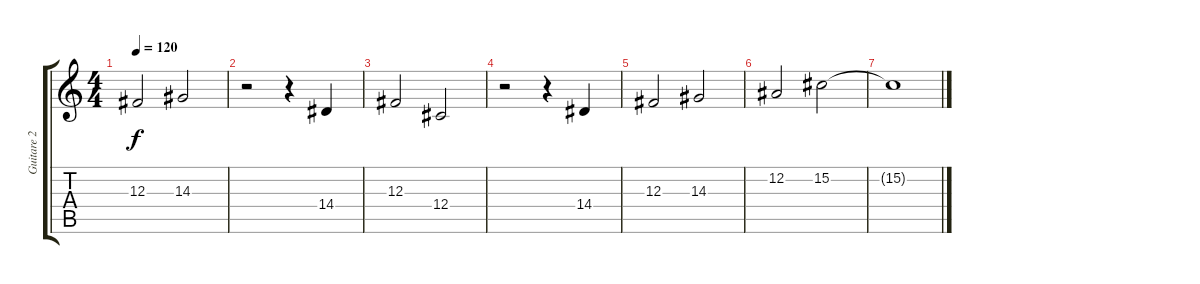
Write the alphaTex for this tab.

\track ("Guitare 2 (Orchestre 1)" "Guitare 2 ") {instrument stringensemble1}
\staff {score tabs}
\tuning (Eb4 Bb3 Gb3 Db3 Ab2 Eb2) {hide}
\ts (4 4)
\tempo 120
\clef g2
\ks c
12.3.2{dy f} 14.3.2 |
r.2 r.4 14.4.4 |
12.3.2 12.4.2 |
r.2 r.4 14.4.4 |
12.3.2 14.3.2 |
12.2.2 15.2.2 |
15.2{t}.1
